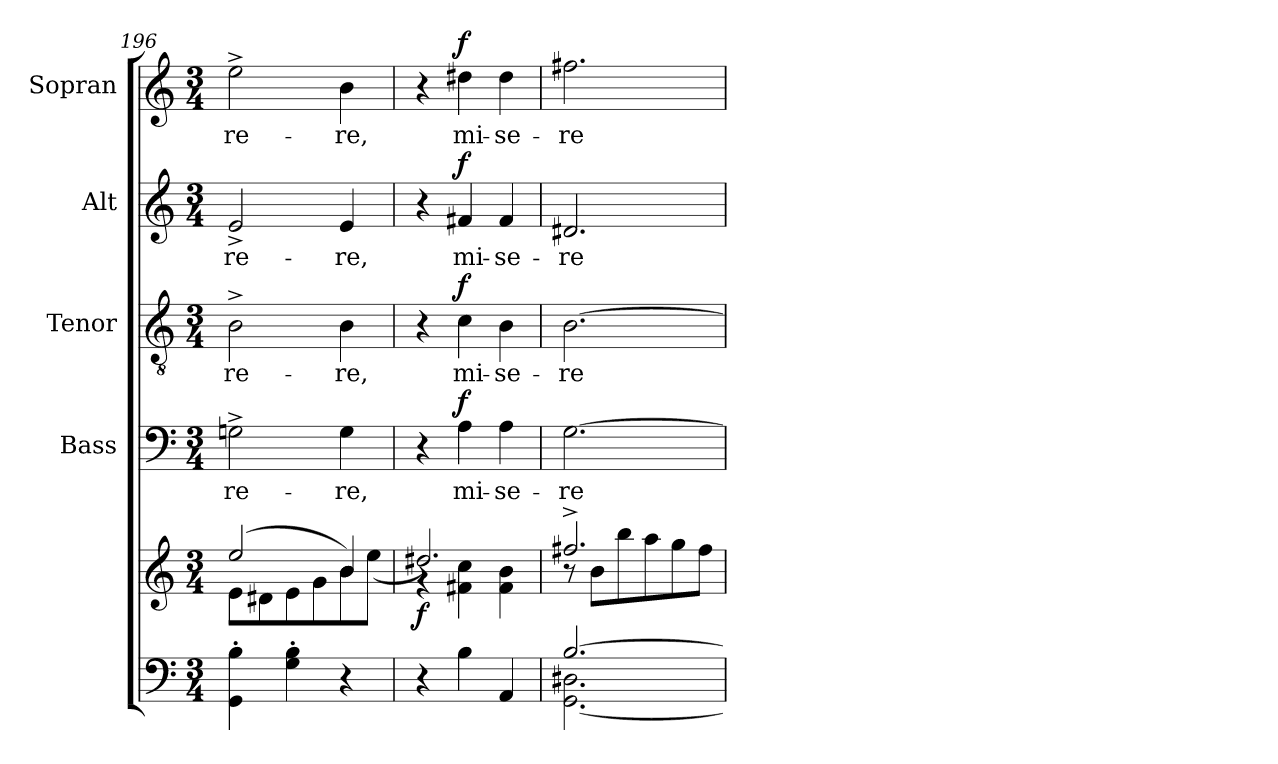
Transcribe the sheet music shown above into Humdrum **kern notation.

**kern	**kern	**dynam	**kern	**text	**dynam	**kern	**text	**dynam	**kern	**text	**dynam	**kern	**text	**dynam
*part5	*part5	*part5	*part4	*part4	*part4	*part3	*part3	*part3	*part2	*part2	*part2	*part1	*part1	*part1
*staff6	*staff5	*staff5/6	*staff4	*staff4	*staff4	*staff3	*staff3	*staff3	*staff2	*staff2	*staff2	*staff1	*staff1	*staff1
*	*	*	*I"Bass	*	*	*I"Tenor	*	*	*I"Alt	*	*	*I"Sopran	*	*
*	*	*	*I'B.	*	*	*I'T.	*	*	*I'A.	*	*	*I'S.	*	*
!!LO:LB:g=z
*clefF4	*clefG2	*	*clefF4	*	*	*clefGv2	*	*	*clefG2	*	*	*clefG2	*	*
*k[]	*k[]	*	*k[]	*	*	*k[]	*	*	*k[]	*	*	*k[]	*	*
*C:	*C:	*	*C:	*	*	*C:	*	*	*C:	*	*	*C:	*	*
*M3/4	*M3/4	*	*M3/4	*	*	*M3/4	*	*	*M3/4	*	*	*M3/4	*	*
=196	=196	=196	=196	=196	=196	=196	=196	=196	=196	=196	=196	=196	=196	=196
*	*^	*	*	*	*	*	*	*	*	*	*	*	*	*
!	!	!	!	!	!LO:LY:b	!	!	!LO:LY:b	!	!	!LO:LY:b	!	!	!LO:LY:b	!
4GG\'> 4B\'>	(2ee/	8e\L	.	2Gn^>\	-re-	.	2B^>\	-re-	.	2e^>/	-re-	.	2ee^>\	-re-	.
.	.	8d#X\	.	.	.	.	.	.	.	.	.	.	.	.	.
4G\'> 4B\'>	.	8e\	.	.	.	.	.	.	.	.	.	.	.	.	.
.	.	8g\	.	.	.	.	.	.	.	.	.	.	.	.	.
!	!	!	!	!	!LO:LY:b	!	!	!LO:LY:b	!	!	!LO:LY:b	!	!	!LO:LY:b	!
4r	4b/)	8b\	.	4G\	-re,	.	4B\	-re,	.	4e/	-re,	.	4b\	-re,	.
.	.	(>8ee\J	.	.	.	.	.	.	.	.	.	.	.	.	.
=197	=197	=197	=197	=197	=197	=197	=197	=197	=197	=197	=197	=197	=197	=197	=197
!	!	!	!LO:DY:b	!	!	!	!	!	!	!	!	!	!	!	!
4r	2.dd#X/)	4rf	f	4r	.	.	4r	.	.	4r	.	.	4r	.	.
!	!	!	!	!	!LO:LY:b	!LO:DY:a	!	!LO:LY:b	!LO:DY:a	!	!LO:LY:b	!LO:DY:a	!	!LO:LY:b	!LO:DY:a
4B\	.	4f#X\ 4cc\	.	4A\	mi-	f	4c\	mi-	f	4f#X/	mi-	f	4dd#X\	mi-	f
!	!	!	!	!	!LO:LY:b	!	!	!LO:LY:b	!	!	!LO:LY:b	!	!	!LO:LY:b	!
4AA/	.	4f#\ 4b\	.	4A\	-se-	.	4B\	-se-	.	4f#/	-se-	.	4dd#\	-se-	.
=198	=198	=198	=198	=198	=198	=198	=198	=198	=198	=198	=198	=198	=198	=198	=198
*^	*	*	*	*	*	*	*	*	*	*	*	*	*	*	*
!	!	!	!	!	!	!LO:LY:b	!	!	!LO:LY:b	!	!	!LO:LY:b	!	!	!LO:LY:b	!
[>2.B/	[<2.GG\ 2.D#X\	2.ff#X^>/	8ra	.	[2.G\	-re-	.	[2.B\	-re-	.	2.d#X/	-re-	.	2.ff#X\	-re-	.
.	.	.	8b\L	.	.	.	.	.	.	.	.	.	.	.	.	.
.	.	.	8bb\	.	.	.	.	.	.	.	.	.	.	.	.	.
.	.	.	8aa\	.	.	.	.	.	.	.	.	.	.	.	.	.
.	.	.	8gg\	.	.	.	.	.	.	.	.	.	.	.	.	.
.	.	.	8ff#\J	.	.	.	.	.	.	.	.	.	.	.	.	.
*v	*v	*	*	*	*	*	*	*	*	*	*	*	*	*	*	*
*	*v	*v	*	*	*	*	*	*	*	*	*	*	*	*	*
=	=	=	=	=	=	=	=	=	=	=	=	=	=	=
*-	*-	*-	*-	*-	*-	*-	*-	*-	*-	*-	*-	*-	*-	*-
